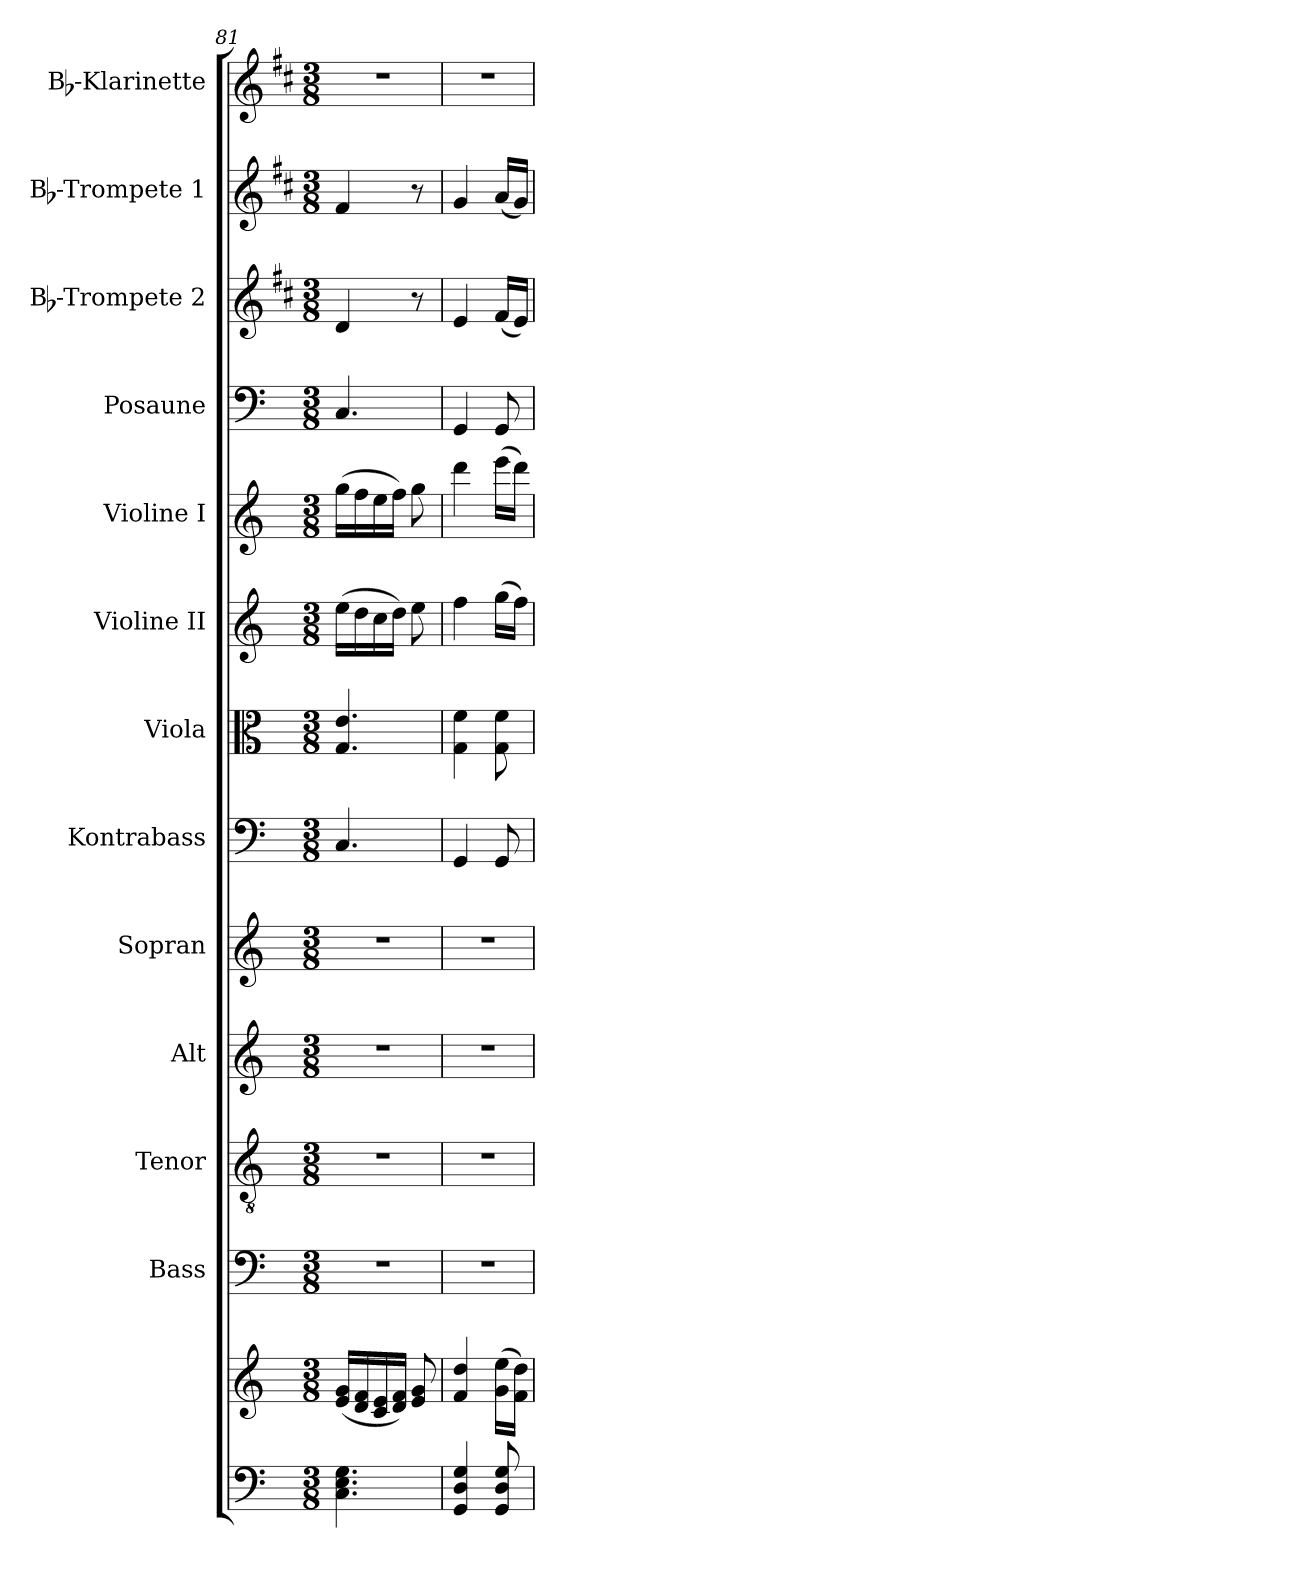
**kern	**kern	**kern	**kern	**kern	**kern	**kern	**kern	**kern	**kern	**kern	**kern	**kern	**kern
*part13	*part13	*part12	*part11	*part10	*part9	*part8	*part7	*part6	*part5	*part4	*part3	*part2	*part1
*staff14	*staff13	*staff12	*staff11	*staff10	*staff9	*staff8	*staff7	*staff6	*staff5	*staff4	*staff3	*staff2	*staff1
*	*	*I"Bass	*I"Tenor	*I"Alt	*I"Sopran	*I"Kontrabass	*I"Viola	*I"Violine II	*I"Violine I	*I"Posaune	*I"Bb-Trompete 2	*I"Bb-Trompete 1	*I"Bb-Klarinette
*	*	*I'B.	*I'T.	*I'A.	*I'S.	*I'Kb.	*I'Vla.	*I'Vl. II	*I'Vl. I	*I'Pos.	*I'Bb Trp. 2	*I'Bb Trp. 1	*I'Bb Kl.
*clefF4	*clefG2	*clefF4	*clefGv2	*clefG2	*clefG2	*clefF4	*clefC3	*clefG2	*clefG2	*clefF4	*clefG2	*clefG2	*clefG2
*	*	*	*	*	*	*ITrd7c12	*	*	*	*	*ITrd1c2	*ITrd1c2	*ITrd1c2
*k[]	*k[]	*k[]	*k[]	*k[]	*k[]	*k[]	*k[]	*k[]	*k[]	*k[]	*k[]	*k[]	*k[]
*C:	*C:	*C:	*C:	*C:	*C:	*C:	*C:	*C:	*C:	*C:	*C:	*C:	*C:
*M3/8	*M3/8	*M3/8	*M3/8	*M3/8	*M3/8	*M3/8	*M3/8	*M3/8	*M3/8	*M3/8	*M3/8	*M3/8	*M3/8
=81	=81	=81	=81	=81	=81	=81	=81	=81	=81	=81	=81	=81	=81
4.C\ 4.E\ 4.G\	(<16e/ 16g/LL	4.r	4.r	4.r	4.r	4.CC/	4.G/ 4.e/	(>16ee\LL	(>16gg\LL	4.C/	4c/	4e/	4.r
.	16d/ 16f/	.	.	.	.	.	.	16dd\	16ff\	.	.	.	.
.	16c/ 16e/	.	.	.	.	.	.	16cc\	16ee\	.	.	.	.
.	16d/ 16f/JJ)	.	.	.	.	.	.	16dd\JJ)	16ff\JJ)	.	.	.	.
.	8e/ 8g/	.	.	.	.	.	.	8ee\	8gg\	.	8r	8r	.
=82	=82	=82	=82	=82	=82	=82	=82	=82	=82	=82	=82	=82	=82
4GG/ 4D/ 4G/	4f/ 4dd/	4.r	4.r	4.r	4.r	4GGG/	4G\ 4f\	4ff\	4ddd\	4GG/	4d/	4f/	4.r
8GG/ 8D/ 8G/	(>16g\ 16ee\LL	.	.	.	.	8GGG/	8G\ 8f\	(>16gg\LL	(>16eee\LL	8GG/	(<16e/LL	(<16g/LL	.
.	16f\ 16dd\JJ)	.	.	.	.	.	.	16ff\JJ)	16ddd\JJ)	.	16d/JJ)	16f/JJ)	.
=	=	=	=	=	=	=	=	=	=	=	=	=	=
*-	*-	*-	*-	*-	*-	*-	*-	*-	*-	*-	*-	*-	*-
